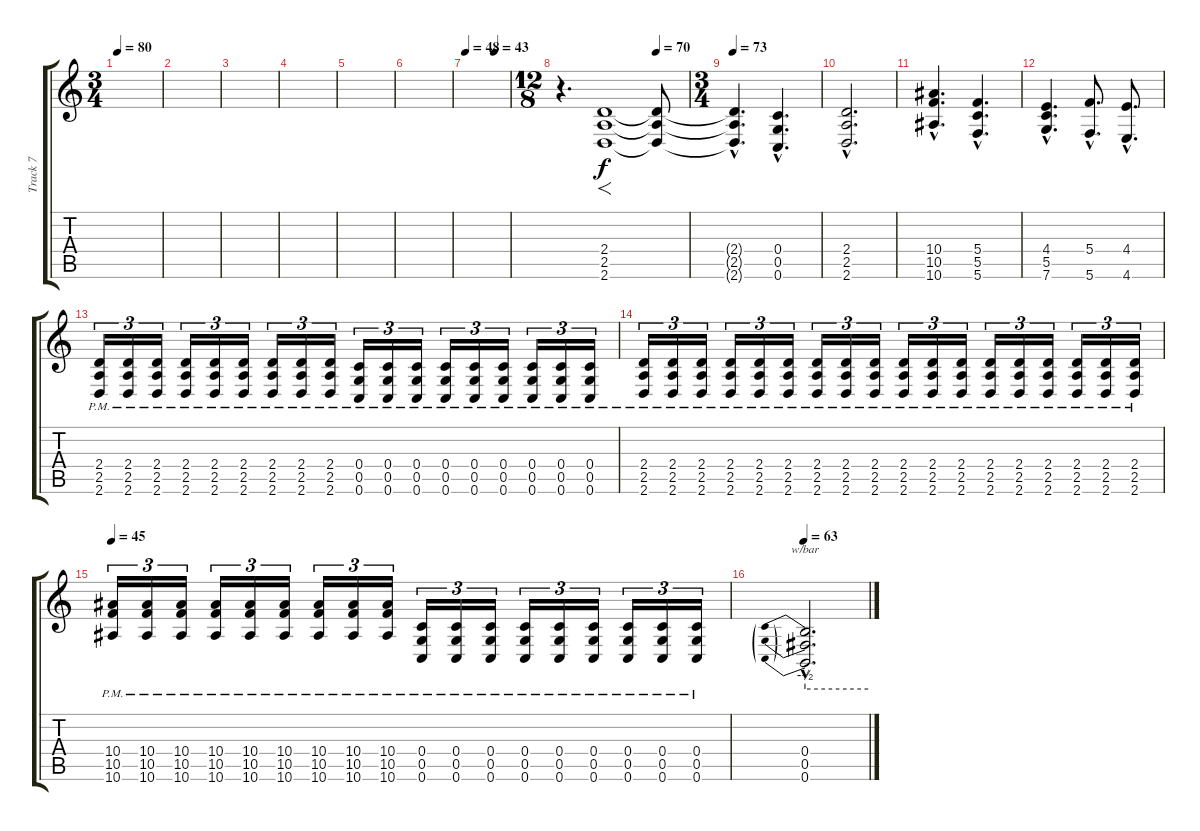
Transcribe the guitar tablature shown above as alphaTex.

\track ("Track 7" "Track 7") {instrument distortionguitar}
\staff {score tabs}
\tuning (D4 A3 F3 C3 G2 C2) {hide}
\ts (3 4)
\tempo 80
\tempo 60
\tempo 80
\clef g2
\ks c
|
|
|
|
|
|
\tempo 48
\tempo (43 0.6666666666666666)
|
\ts (12 8)
\tempo (70 0.75)
r.4{d} (2.4 2.5 2.6).1{f volume 12 balance 9} (2.4{t} 2.5{t} 2.6{t}).8{dy f} |
\ts (3 4)
\tempo 73
(2.4{hac t} 2.5{hac t} 2.6{hac t}).4{d volume 0 balance 4} (0.4{hac} 0.5{hac} 0.6{hac}).4{d} |
(2.4{hac} 2.5{hac} 2.6{hac}).2{d} |
(10.4{hac} 10.5{hac} 10.6{hac}).4{d} (5.4{hac} 5.5{hac} 5.6{hac}).4{d} |
(4.4{hac} 5.5{hac} 7.6{hac}).4{d} (5.4{hac} 5.6{hac}).8{d} (4.4{hac} 4.6{hac}).8{d} |
(2.4{pm} 2.5{pm} 2.6{pm}).16{tu (3 2)} (2.4{pm} 2.5{pm} 2.6{pm}).16{tu (3 2)} (2.4{pm} 2.5{pm} 2.6{pm}).16{tu (3 2)} (2.4{pm} 2.5{pm} 2.6{pm}).16{tu (3 2)} (2.4{pm} 2.5{pm} 2.6{pm}).16{tu (3 2)} (2.4{pm} 2.5{pm} 2.6{pm}).16{tu (3 2)} (2.4{pm} 2.5{pm} 2.6{pm}).16{tu (3 2)} (2.4{pm} 2.5{pm} 2.6{pm}).16{tu (3 2)} (2.4{pm} 2.5{pm} 2.6{pm}).16{tu (3 2)} (0.4{pm} 0.5{pm} 0.6{pm}).16{tu (3 2)} (0.4{pm} 0.5{pm} 0.6{pm}).16{tu (3 2)} (0.4{pm} 0.5{pm} 0.6{pm}).16{tu (3 2)} (0.4{pm} 0.5{pm} 0.6{pm}).16{tu (3 2)} (0.4{pm} 0.5{pm} 0.6{pm}).16{tu (3 2)} (0.4{pm} 0.5{pm} 0.6{pm}).16{tu (3 2)} (0.4{pm} 0.5{pm} 0.6{pm}).16{tu (3 2)} (0.4{pm} 0.5{pm} 0.6{pm}).16{tu (3 2)} (0.4{pm} 0.5{pm} 0.6{pm}).16{tu (3 2)} |
(2.4{pm} 2.5{pm} 2.6{pm}).16{tu (3 2)} (2.4{pm} 2.5{pm} 2.6{pm}).16{tu (3 2)} (2.4{pm} 2.5{pm} 2.6{pm}).16{tu (3 2)} (2.4{pm} 2.5{pm} 2.6{pm}).16{tu (3 2)} (2.4{pm} 2.5{pm} 2.6{pm}).16{tu (3 2)} (2.4{pm} 2.5{pm} 2.6{pm}).16{tu (3 2)} (2.4{pm} 2.5{pm} 2.6{pm}).16{tu (3 2)} (2.4{pm} 2.5{pm} 2.6{pm}).16{tu (3 2)} (2.4{pm} 2.5{pm} 2.6{pm}).16{tu (3 2)} (2.4{pm} 2.5{pm} 2.6{pm}).16{tu (3 2)} (2.4{pm} 2.5{pm} 2.6{pm}).16{tu (3 2)} (2.4{pm} 2.5{pm} 2.6{pm}).16{tu (3 2)} (2.4{pm} 2.5{pm} 2.6{pm}).16{tu (3 2)} (2.4{pm} 2.5{pm} 2.6{pm}).16{tu (3 2)} (2.4{pm} 2.5{pm} 2.6{pm}).16{tu (3 2)} (2.4{pm} 2.5{pm} 2.6{pm}).16{tu (3 2)} (2.4{pm} 2.5{pm} 2.6{pm}).16{tu (3 2)} (2.4{pm} 2.5{pm} 2.6{pm}).16{tu (3 2)} |
\tempo 45
(10.4{pm} 10.5{pm} 10.6{pm}).16{tu (3 2)} (10.4{pm} 10.5{pm} 10.6{pm}).16{tu (3 2)} (10.4{pm} 10.5{pm} 10.6{pm}).16{tu (3 2)} (10.4{pm} 10.5{pm} 10.6{pm}).16{tu (3 2)} (10.4{pm} 10.5{pm} 10.6{pm}).16{tu (3 2)} (10.4{pm} 10.5{pm} 10.6{pm}).16{tu (3 2)} (10.4{pm} 10.5{pm} 10.6{pm}).16{tu (3 2)} (10.4{pm} 10.5{pm} 10.6{pm}).16{tu (3 2)} (10.4{pm} 10.5{pm} 10.6{pm}).16{tu (3 2)} (0.4{pm} 0.5{pm} 0.6{pm}).16{tu (3 2)} (0.4{pm} 0.5{pm} 0.6{pm}).16{tu (3 2)} (0.4{pm} 0.5{pm} 0.6{pm}).16{tu (3 2)} (0.4{pm} 0.5{pm} 0.6{pm}).16{tu (3 2)} (0.4{pm} 0.5{pm} 0.6{pm}).16{tu (3 2)} (0.4{pm} 0.5{pm} 0.6{pm}).16{tu (3 2)} (0.4{pm} 0.5{pm} 0.6{pm}).16{tu (3 2)} (0.4{pm} 0.5{pm} 0.6{pm}).16{tu (3 2)} (0.4{pm} 0.5{pm} 0.6{pm}).16{tu (3 2)} |
\tempo 63
(0.4{hac} 0.5{hac} 0.6{hac}).2{d tbe (predive default 0 -2 60 -2) volume 0}
